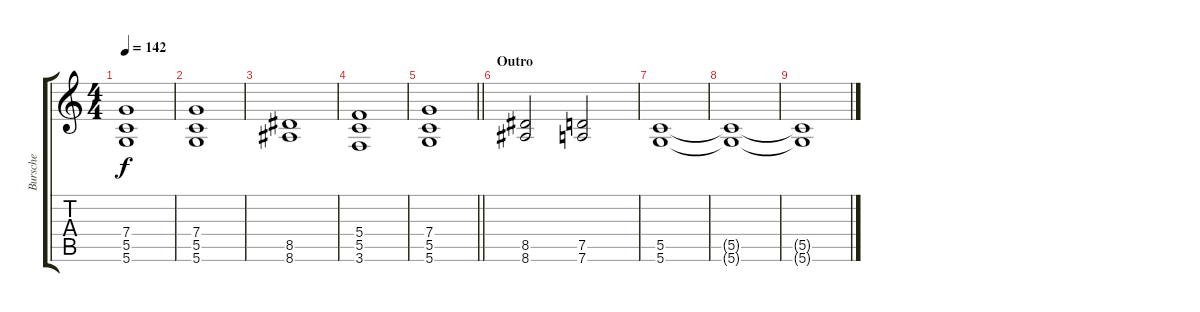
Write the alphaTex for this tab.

\track ("Bursche" "Bursche") {instrument distortionguitar}
\staff {score tabs}
\tuning (D4 A3 F3 C3 G2 D2) {hide}
\ts (4 4)
\tempo 142
\clef g2
\ks c
(7.4 5.5 5.6).1{dy f} |
(7.4 5.5 5.6).1 |
(8.5 8.6).1 |
(5.4 5.5 3.6).1 |
\barLineRight lightlight
(7.4 5.5 5.6).1 |
\section ("" "Outro")
(8.5 8.6).2 (7.5 7.6).2 |
(5.5 5.6).1 |
(5.5{t} 5.6{t}).1 |
(5.5{t} 5.6{t}).1
